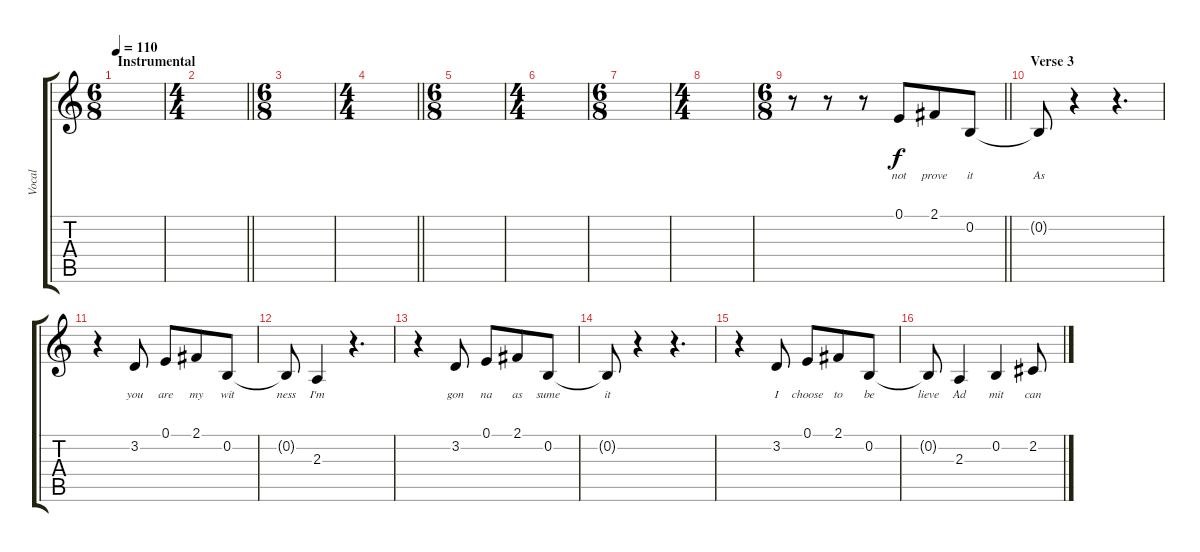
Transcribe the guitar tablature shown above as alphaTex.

\track ("Vocal" "Vocal") {instrument acousticgrandpiano}
\staff {score tabs}
\tuning (E4 B3 G3 D3 A2 E2) {hide}
\ts (6 8)
\section ("" "Instrumental")
\tempo 110
\clef g2
\ks c
|
\ts (4 4)
\barLineRight lightlight
|
\ts (6 8)
|
\ts (4 4)
\barLineRight lightlight
|
\ts (6 8)
|
\ts (4 4)
|
\ts (6 8)
|
\ts (4 4)
|
\ts (6 8)
\barLineRight lightlight
r.8 r.8 r.8 0.1.8{lyrics (0 "not") lyrics (1 "") lyrics (2 "") lyrics (3 "") lyrics (4 "")} 2.1.8{lyrics (0 "prove") lyrics (1 "") lyrics (2 "") lyrics (3 "") lyrics (4 "")} 0.2.8{lyrics (0 "it") lyrics (1 "") lyrics (2 "") lyrics (3 "") lyrics (4 "")} |
\section ("" "Verse 3")
0.2{t}.8{lyrics (0 "As") lyrics (1 "") lyrics (2 "") lyrics (3 "") lyrics (4 "")} r.4 r.4{d} |
r.4 3.2.8{lyrics (0 "you") lyrics (1 "") lyrics (2 "") lyrics (3 "") lyrics (4 "")} 0.1.8{lyrics (0 "are") lyrics (1 "") lyrics (2 "") lyrics (3 "") lyrics (4 "")} 2.1.8{lyrics (0 "my") lyrics (1 "") lyrics (2 "") lyrics (3 "") lyrics (4 "")} 0.2.8{lyrics (0 "wit") lyrics (1 "") lyrics (2 "") lyrics (3 "") lyrics (4 "")} |
0.2{t}.8{lyrics (0 "ness") lyrics (1 "") lyrics (2 "") lyrics (3 "") lyrics (4 "")} 2.3.4{lyrics (0 "I'm") lyrics (1 "") lyrics (2 "") lyrics (3 "") lyrics (4 "")} r.4{d} |
r.4 3.2.8{lyrics (0 "gon") lyrics (1 "") lyrics (2 "") lyrics (3 "") lyrics (4 "")} 0.1.8{lyrics (0 "na") lyrics (1 "") lyrics (2 "") lyrics (3 "") lyrics (4 "")} 2.1.8{lyrics (0 "as") lyrics (1 "") lyrics (2 "") lyrics (3 "") lyrics (4 "")} 0.2.8{lyrics (0 "sume") lyrics (1 "") lyrics (2 "") lyrics (3 "") lyrics (4 "")} |
0.2{t}.8{lyrics (0 "it") lyrics (1 "") lyrics (2 "") lyrics (3 "") lyrics (4 "")} r.4 r.4{d} |
r.4 3.2.8{lyrics (0 "I") lyrics (1 "") lyrics (2 "") lyrics (3 "") lyrics (4 "")} 0.1.8{lyrics (0 "choose") lyrics (1 "") lyrics (2 "") lyrics (3 "") lyrics (4 "")} 2.1.8{lyrics (0 "to") lyrics (1 "") lyrics (2 "") lyrics (3 "") lyrics (4 "")} 0.2.8{lyrics (0 "be") lyrics (1 "") lyrics (2 "") lyrics (3 "") lyrics (4 "")} |
0.2{t}.8{lyrics (0 "lieve") lyrics (1 "") lyrics (2 "") lyrics (3 "") lyrics (4 "")} 2.3.4{lyrics (0 "Ad") lyrics (1 "") lyrics (2 "") lyrics (3 "") lyrics (4 "")} 0.2.4{lyrics (0 "mit") lyrics (1 "") lyrics (2 "") lyrics (3 "") lyrics (4 "")} 2.2.8{lyrics (0 "can") lyrics (1 "") lyrics (2 "") lyrics (3 "") lyrics (4 "")}
